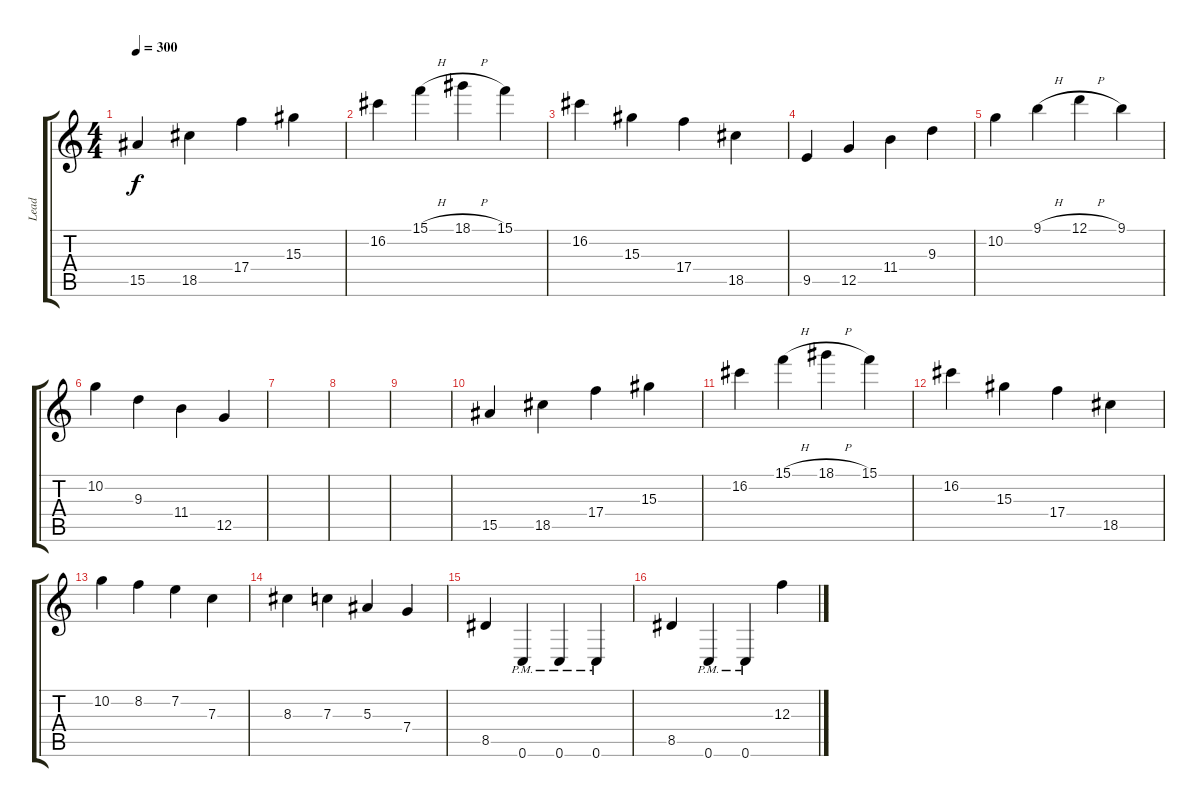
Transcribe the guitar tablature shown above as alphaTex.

\track ("Lead" "Lead") {instrument overdrivenguitar}
\staff {score tabs}
\tuning (D4 A3 F3 C3 G2 C2) {hide}
\ts (4 4)
\tempo 300
\clef g2
\ks c
15.5.4{dy f} 18.5.4 17.4.4 15.3.4 |
16.2.4 15.1{h}.4 18.1{h}.4 15.1.4 |
16.2.4 15.3.4 17.4.4 18.5.4 |
9.5.4 12.5.4 11.4.4 9.3.4 |
10.2.4 9.1{h}.4 12.1{h}.4 9.1.4 |
10.2.4 9.3.4 11.4.4 12.5.4 |
|
|
|
15.5.4 18.5.4 17.4.4 15.3.4 |
16.2.4 15.1{h}.4 18.1{h}.4 15.1.4 |
16.2.4 15.3.4 17.4.4 18.5.4 |
10.2.4 8.2.4 7.2.4 7.3.4 |
8.3.4 7.3.4 5.3.4 7.4.4 |
8.5.4 0.6{pm}.4 0.6{pm}.4 0.6{pm}.4 |
8.5.4 0.6{pm}.4 0.6{pm}.4 12.3.4
